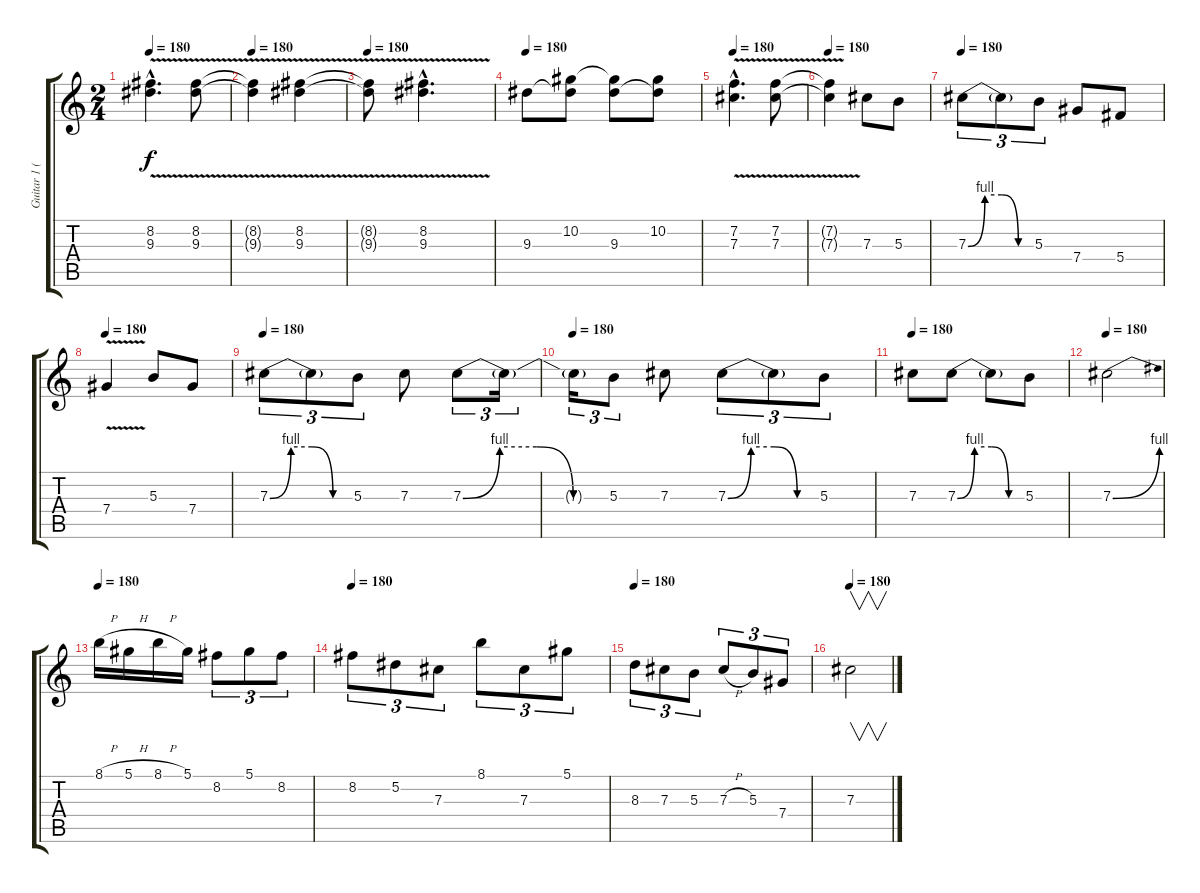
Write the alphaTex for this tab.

\track ("Guitar 1 (Jake E. Lee)" "Guitar 1 (") {instrument distortionguitar}
\staff {score tabs}
\tuning (Eb4 Bb3 Gb3 Db3 Ab2 Eb2) {hide}
\ts (2 4)
\tempo 180
\clef g2
\ks c
(8.2{v hac} 9.3{v hac}).4{d dy f} (8.2{v} 9.3{v}).8 |
\tempo 180
(8.2{t} 9.3{t}).4 (8.2{v} 9.3{v}).4 |
\tempo 180
(8.2{t} 9.3{t}).8 (8.2{v hac} 9.3{v hac}).4{d} |
\tempo 180
9.3.8 (10.2 9.3{t}).8 (10.2{t} 9.3).8 (10.2 9.3{t}).8 |
\tempo 180
(7.2{v hac} 7.3{v hac}).4{d} (7.2{v} 7.3{v}).8 |
\tempo 180
(7.2{t} 7.3{t}).4 7.3.8 5.3.8 |
\tempo 180
7.3{be (custom 0 0 15 4 30 4 45 0 60 0)}.8{tu (3 2)} 7.3{t}.8{tu (3 2)} 5.3.8{tu (3 2)} 7.4.8 5.4.8 |
\tempo 180
7.4{v}.4 5.3.8 7.4.8 |
\tempo 180
7.3{be (custom 0 0 15 4 30 4 45 0 60 0)}.8{tu (3 2)} 7.3{t}.8{tu (3 2)} 5.3.8{tu (3 2)} 7.3.8 7.3{be (custom 0 0 15 4 30 4 45 0 60 0)}.8{tu (3 2)} 7.3{t}.16{tu (3 2)} |
\tempo 180
7.3{t}.16{tu (3 2)} 5.3.8{tu (3 2)} 7.3.8 7.3{be (custom 0 0 15 4 30 4 45 0 60 0)}.8{tu (3 2)} 7.3{t}.8{tu (3 2)} 5.3.8{tu (3 2)} |
\tempo 180
7.3.8 7.3{be (custom 0 0 15 4 30 4 45 0 60 0)}.8 7.3{t}.8 5.3.8 |
\tempo 180
7.3{be (bend 0 0 60 4)}.2 |
\tempo 180
8.1{h}.16 5.1{h}.16 8.1{h}.16 5.1.16 8.2.8{tu (3 2)} 5.1.8{tu (3 2)} 8.2.8{tu (3 2)} |
\tempo 180
8.2.8{tu (3 2)} 5.2.8{tu (3 2)} 7.3.8{tu (3 2)} 8.1.8{tu (3 2)} 7.3.8{tu (3 2)} 5.1.8{tu (3 2)} |
\tempo 180
8.3.8{tu (3 2)} 7.3.8{tu (3 2)} 5.3.8{tu (3 2)} 7.3{h}.8{tu (3 2)} 5.3.8{tu (3 2)} 7.4.8{tu (3 2)} |
\tempo 180
7.3.2{v}
